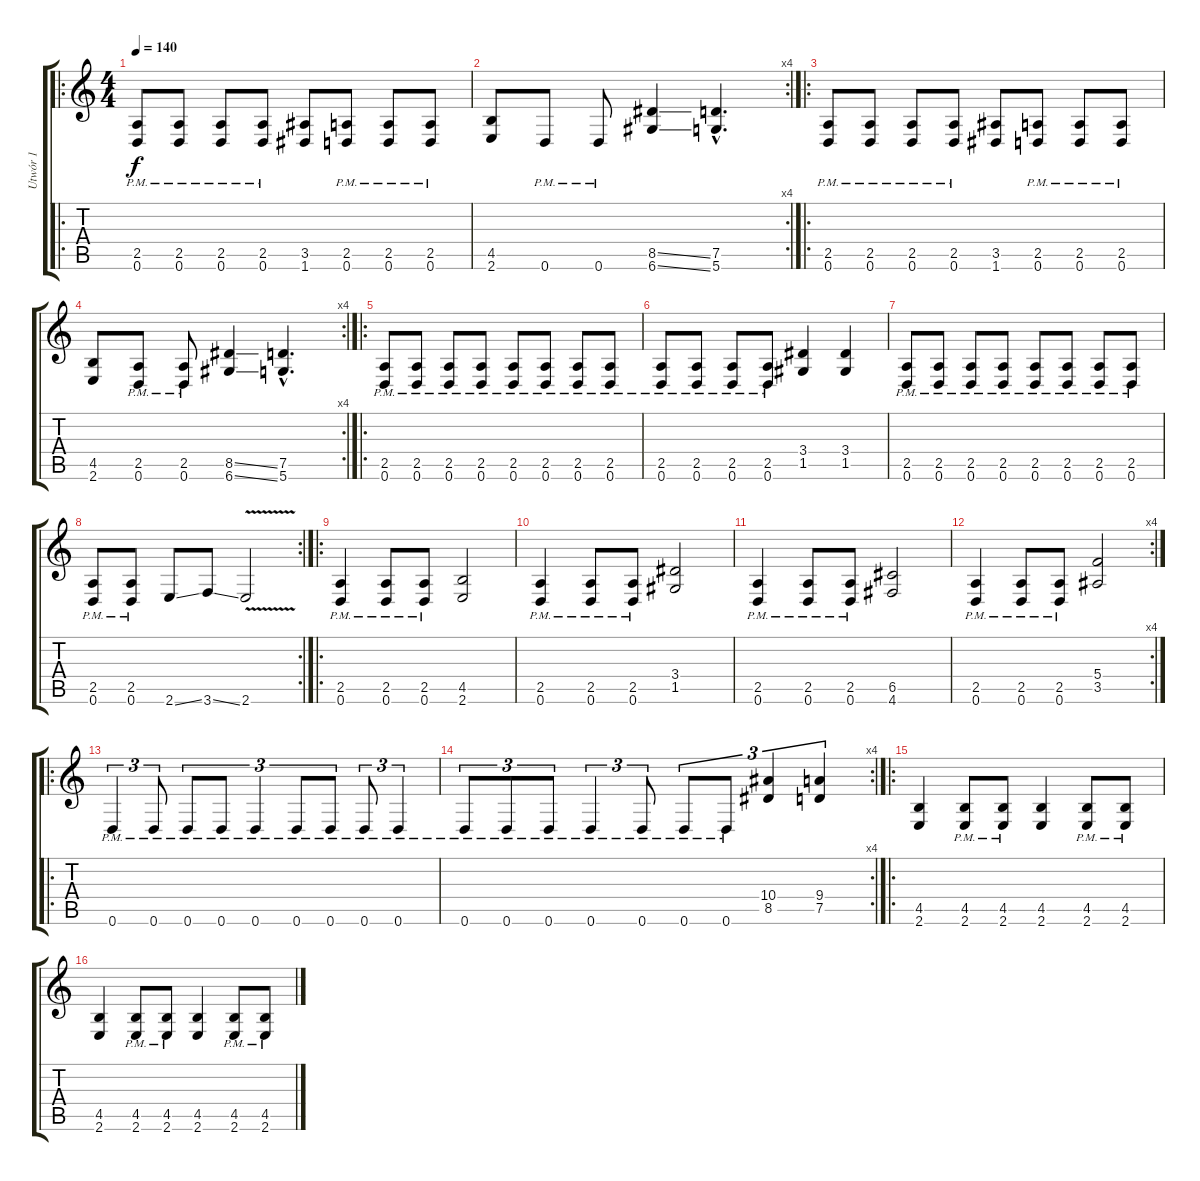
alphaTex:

\track ("Utwór 1" "Utwór 1") {instrument distortionguitar}
\staff {score tabs}
\tuning (D4 A3 F3 C3 G2 D2) {hide}
\ro
\ts (4 4)
\tempo 140
\clef g2
\ks c
(2.5{pm} 0.6{pm}).8{dy f instrument distortionguitar} (2.5{pm} 0.6{pm}).8 (2.5{pm} 0.6{pm}).8 (2.5{pm} 0.6{pm}).8 (3.5 1.6).8 (2.5{pm} 0.6{pm}).8 (2.5{pm} 0.6{pm}).8 (2.5{pm} 0.6{pm}).8 |
\rc 4
(4.5 2.6).8 0.6{pm}.8 0.6{pm}.8 (8.5{ss} 6.6{ss}).4 (7.5{hac} 5.6{hac}).4{d} |
\ro
(2.5{pm} 0.6{pm}).8 (2.5{pm} 0.6{pm}).8 (2.5{pm} 0.6{pm}).8 (2.5{pm} 0.6{pm}).8 (3.5 1.6).8 (2.5{pm} 0.6{pm}).8 (2.5{pm} 0.6{pm}).8 (2.5{pm} 0.6{pm}).8 |
\rc 4
(4.5 2.6).8 (2.5{pm} 0.6{pm}).8 (2.5{pm} 0.6{pm}).8 (8.5{ss} 6.6{ss}).4 (7.5{hac} 5.6{hac}).4{d} |
\ro
(2.5{pm} 0.6{pm}).8 (2.5{pm} 0.6{pm}).8 (2.5{pm} 0.6{pm}).8 (2.5{pm} 0.6{pm}).8 (2.5{pm} 0.6{pm}).8 (2.5{pm} 0.6{pm}).8 (2.5{pm} 0.6{pm}).8 (2.5{pm} 0.6{pm}).8 |
(2.5{pm} 0.6{pm}).8 (2.5{pm} 0.6{pm}).8 (2.5{pm} 0.6{pm}).8 (2.5{pm} 0.6{pm}).8 (3.4 1.5).4 (3.4 1.5).4 |
(2.5{pm} 0.6{pm}).8 (2.5{pm} 0.6{pm}).8 (2.5{pm} 0.6{pm}).8 (2.5{pm} 0.6{pm}).8 (2.5{pm} 0.6{pm}).8 (2.5{pm} 0.6{pm}).8 (2.5{pm} 0.6{pm}).8 (2.5{pm} 0.6{pm}).8 |
\rc 2
(2.5{pm} 0.6{pm}).8 (2.5{pm} 0.6{pm}).8 2.6{ss}.8 3.6{ss}.8 2.6{v}.2 |
\ro
(2.5{pm} 0.6{pm}).4 (2.5{pm} 0.6{pm}).8 (2.5{pm} 0.6{pm}).8 (4.5 2.6).2 |
(2.5{pm} 0.6{pm}).4 (2.5{pm} 0.6{pm}).8 (2.5{pm} 0.6{pm}).8 (3.4 1.5).2 |
(2.5{pm} 0.6{pm}).4 (2.5{pm} 0.6{pm}).8 (2.5{pm} 0.6{pm}).8 (6.5 4.6).2 |
\rc 4
(2.5{pm} 0.6{pm}).4 (2.5{pm} 0.6{pm}).8 (2.5{pm} 0.6{pm}).8 (5.4 3.5).2 |
\ro
0.6{pm}.4{tu (3 2)} 0.6{pm}.8{tu (3 2)} 0.6{pm}.8{tu (3 2)} 0.6{pm}.8{tu (3 2)} 0.6{pm}.4{tu (3 2)} 0.6{pm}.8{tu (3 2)} 0.6{pm}.8{tu (3 2)} 0.6{pm}.8{tu (3 2)} 0.6{pm}.4{tu (3 2)} |
\rc 4
0.6{pm}.8{tu (3 2)} 0.6{pm}.8{tu (3 2)} 0.6{pm}.8{tu (3 2)} 0.6{pm}.4{tu (3 2)} 0.6{pm}.8{tu (3 2)} 0.6{pm}.8{tu (3 2)} 0.6{pm}.8{tu (3 2)} (10.4 8.5).4{tu (3 2)} (9.4 7.5).4{tu (3 2)} |
\ro
(4.5 2.6).4 (4.5{pm} 2.6{pm}).8 (4.5{pm} 2.6{pm}).8 (4.5 2.6).4 (4.5{pm} 2.6{pm}).8 (4.5{pm} 2.6{pm}).8 |
(4.5 2.6).4 (4.5{pm} 2.6{pm}).8 (4.5{pm} 2.6{pm}).8 (4.5 2.6).4 (4.5{pm} 2.6{pm}).8 (4.5{pm} 2.6{pm}).8
